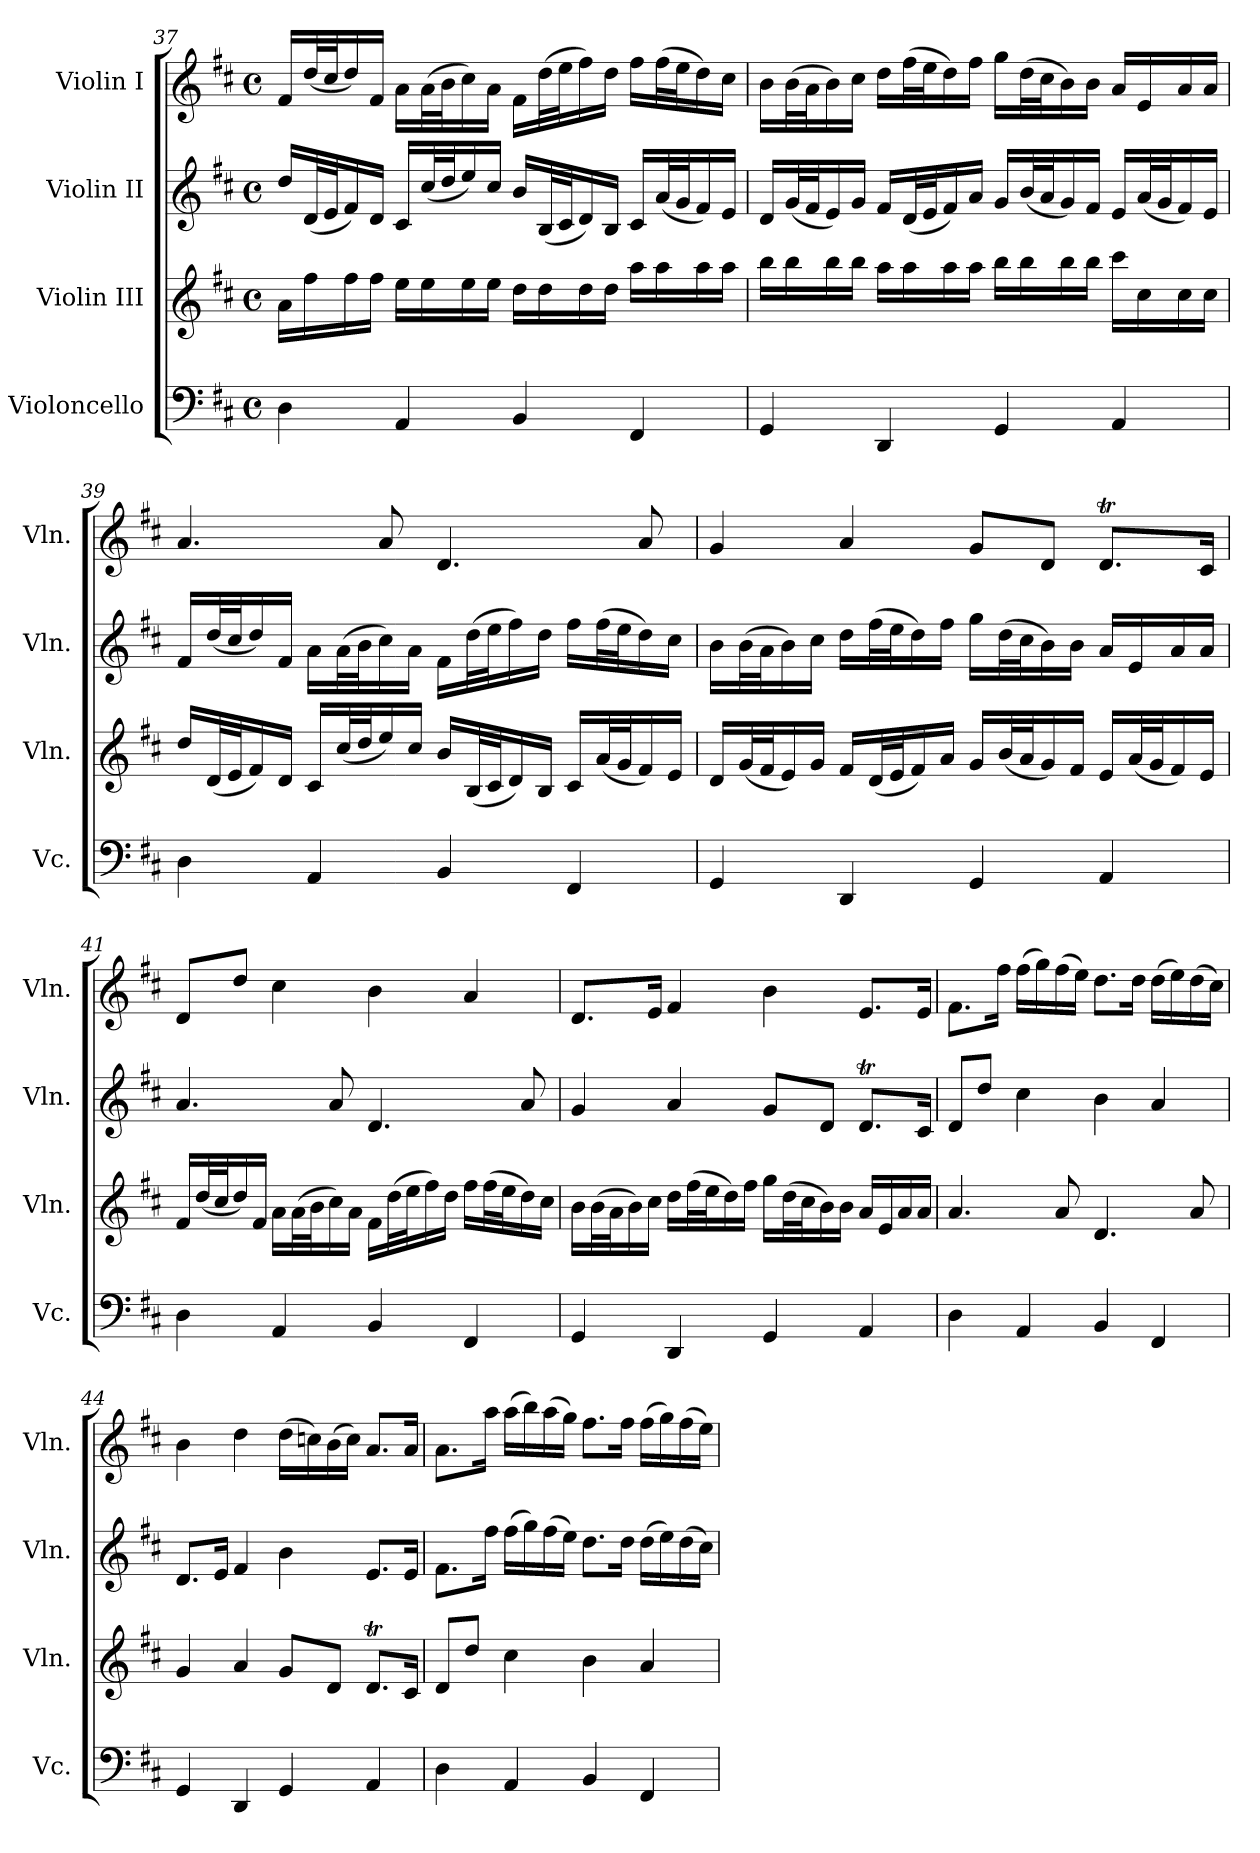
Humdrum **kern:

**kern	**kern	**kern	**kern
*part4	*part3	*part2	*part1
*staff4	*staff3	*staff2	*staff1
*I"Violoncello	*I"Violin III	*I"Violin II	*I"Violin I
*I'Vc.	*I'Vln.	*I'Vln.	*I'Vln.
*clefF4	*clefG2	*clefG2	*clefG2
*k[f#c#]	*k[f#c#]	*k[f#c#]	*k[f#c#]
*M4/4	*M4/4	*M4/4	*M4/4
*met(c)	*met(c)	*met(c)	*met(c)
=37	=37	=37	=37
4D\	16a\LL	16dd/LL	16f#/LL
.	16ff#\	(32d/L	(32dd/L
.	.	32e/J	32cc#/J
.	16ff#\	16f#/)	16dd/)
.	16ff#\JJ	16d/JJ	16f#/JJ
4AA/	16ee\LL	16c#/LL	16a\LL
.	16ee\	(32cc#/L	(32a\L
.	.	32dd/J	32b\J
.	16ee\	16ee/)	16cc#\)
.	16ee\JJ	16cc#/JJ	16a\JJ
4BB/	16dd\LL	16b/LL	16f#\LL
.	16dd\	(32B/L	(32dd\L
.	.	32c#/J	32ee\J
.	16dd\	16d/)	16ff#\)
.	16dd\JJ	16B/JJ	16dd\JJ
4FF#/	16aa\LL	16c#/LL	16ff#\LL
.	16aa\	(32a/L	(32ff#\L
.	.	32g/J	32ee\J
.	16aa\	16f#/)	16dd\)
.	16aa\JJ	16e/JJ	16cc#\JJ
!!LO:LB:g=z
=38	=38	=38	=38
4GG/	16bb\LL	16d/LL	16b\LL
.	16bb\	(32g/L	(32b\L
.	.	32f#/J	32a\J
.	16bb\	16e/)	16b\)
.	16bb\JJ	16g/JJ	16cc#\JJ
4DD/	16aa\LL	16f#/LL	16dd\LL
.	16aa\	(32d/L	(32ff#\L
.	.	32e/J	32ee\J
.	16aa\	16f#/)	16dd\)
.	16aa\JJ	16a/JJ	16ff#\JJ
4GG/	16bb\LL	16g/LL	16gg\LL
.	16bb\	(32b/L	(32dd\L
.	.	32a/J	32cc#\J
.	16bb\	16g/)	16b\)
.	16bb\JJ	16f#/JJ	16b\JJ
4AA/	16ccc#\LL	16e/LL	16a/LL
.	16cc#\	(32a/L	16e/
.	.	32g/J	.
.	16cc#\	16f#/)	16a/
.	16cc#\JJ	16e/JJ	16a/JJ
=39	=39	=39	=39
4D\	16dd/LL	16f#/LL	4.a/
.	(32d/L	(32dd/L	.
.	32e/J	32cc#/J	.
.	16f#/)	16dd/)	.
.	16d/JJ	16f#/JJ	.
4AA/	16c#/LL	16a\LL	.
.	(32cc#/L	(32a\L	.
.	32dd/J	32b\J	.
.	16ee/)	16cc#\)	8a/
.	16cc#/JJ	16a\JJ	.
4BB/	16b/LL	16f#\LL	4.d/
.	(32B/L	(32dd\L	.
.	32c#/J	32ee\J	.
.	16d/)	16ff#\)	.
.	16B/JJ	16dd\JJ	.
4FF#/	16c#/LL	16ff#\LL	.
.	(32a/L	(32ff#\L	.
.	32g/J	32ee\J	.
.	16f#/)	16dd\)	8a/
.	16e/JJ	16cc#\JJ	.
!!LO:LB:g=z
=40	=40	=40	=40
4GG/	16d/LL	16b\LL	4g/
.	(32g/L	(32b\L	.
.	32f#/J	32a\J	.
.	16e/)	16b\)	.
.	16g/JJ	16cc#\JJ	.
4DD/	16f#/LL	16dd\LL	4a/
.	(32d/L	(32ff#\L	.
.	32e/J	32ee\J	.
.	16f#/)	16dd\)	.
.	16a/JJ	16ff#\JJ	.
4GG/	16g/LL	16gg\LL	8g/L
.	(32b/L	(32dd\L	.
.	32a/J	32cc#\J	.
.	16g/)	16b\)	8d/J
.	16f#/JJ	16b\JJ	.
4AA/	16e/LL	16a/LL	8.dT/L
.	(32a/L	16e/	.
.	32g/J	.	.
.	16f#/)	16a/	.
.	16e/JJ	16a/JJ	16c#/Jk
=41	=41	=41	=41
4D\	16f#/LL	4.a/	8d/L
.	(32dd/L	.	.
.	32cc#/J	.	.
.	16dd/)	.	8dd/J
.	16f#/JJ	.	.
4AA/	16a\LL	.	4cc#\
.	(32a\L	.	.
.	32b\J	.	.
.	16cc#\)	8a/	.
.	16a\JJ	.	.
4BB/	16f#\LL	4.d/	4b\
.	(32dd\L	.	.
.	32ee\J	.	.
.	16ff#\)	.	.
.	16dd\JJ	.	.
4FF#/	16ff#\LL	.	4a/
.	(32ff#\L	.	.
.	32ee\J	.	.
.	16dd\)	8a/	.
.	16cc#\JJ	.	.
!!LO:PB:g=z
=42	=42	=42	=42
4GG/	16b\LL	4g/	8.d/L
.	(32b\L	.	.
.	32a\J	.	.
.	16b\)	.	.
.	16cc#\JJ	.	16e/Jk
4DD/	16dd\LL	4a/	4f#/
.	(32ff#\L	.	.
.	32ee\J	.	.
.	16dd\)	.	.
.	16ff#\JJ	.	.
4GG/	16gg\LL	8g/L	4b\
.	(32dd\L	.	.
.	32cc#\J	.	.
.	16b\)	8d/J	.
.	16b\JJ	.	.
4AA/	16a/LL	8.dT/L	8.e/L
.	16e/	.	.
.	16a/	.	.
.	16a/JJ	16c#/Jk	16e/Jk
=43	=43	=43	=43
4D\	4.a/	8d/L	8.f#\L
.	.	8dd/J	.
.	.	.	16ff#\Jk
4AA/	.	4cc#\	(16ff#\LL
.	.	.	16gg\)
.	8a/	.	(16ff#\
.	.	.	16ee\JJ)
4BB/	4.d/	4b\	8.dd\L
.	.	.	16dd\Jk
4FF#/	.	4a/	(16dd\LL
.	.	.	16ee\)
.	8a/	.	(16dd\
.	.	.	16cc#\JJ)
=44	=44	=44	=44
4GG/	4g/	8.d/L	4b\
.	.	16e/Jk	.
4DD/	4a/	4f#/	4dd\
4GG/	8g/L	4b\	(16dd\LL
.	.	.	16ccn\)
.	8d/J	.	(16b\
.	.	.	16cc\JJ)
4AA/	8.dT/L	8.e/L	8.a/L
.	16c#/Jk	16e/Jk	16a/Jk
!!LO:LB:g=z
=45	=45	=45	=45
4D\	8d/L	8.f#\L	8.a\L
.	8dd/J	.	.
.	.	16ff#\Jk	16aa\Jk
4AA/	4cc#\	(16ff#\LL	(16aa\LL
.	.	16gg\)	16bb\)
.	.	(16ff#\	(16aa\
.	.	16ee\JJ)	16gg\JJ)
4BB/	4b\	8.dd\L	8.ff#\L
.	.	16dd\Jk	16ff#\Jk
4FF#/	4a/	(16dd\LL	(16ff#\LL
.	.	16ee\)	16gg\)
.	.	(16dd\	(16ff#\
.	.	16cc#\JJ)	16ee\JJ)
=	=	=	=
*-	*-	*-	*-
